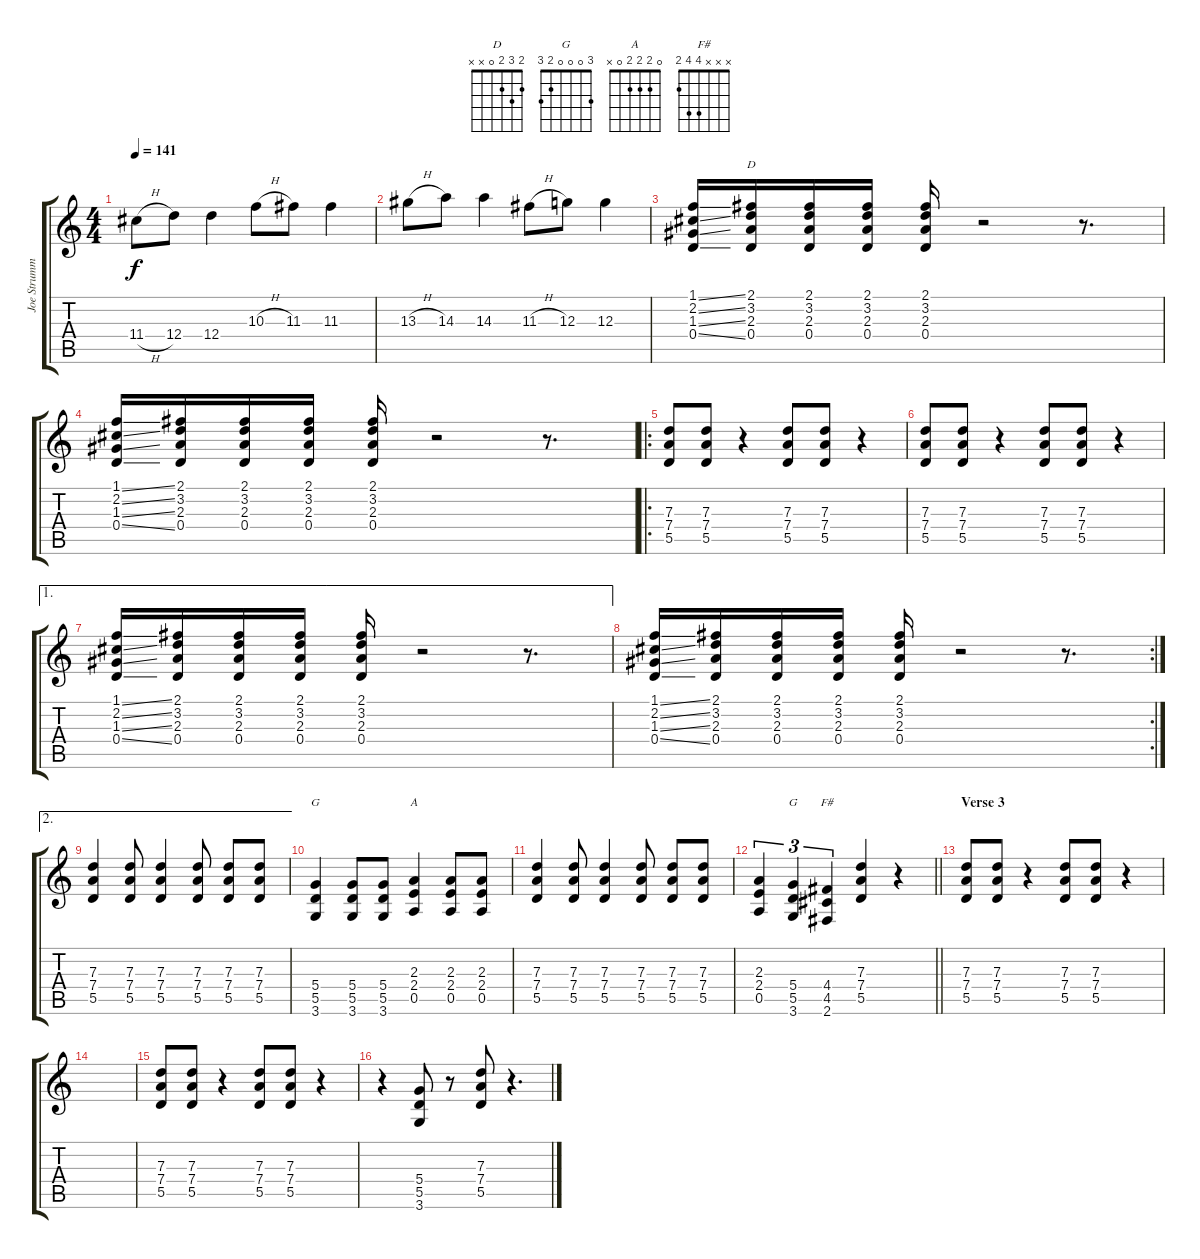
\track ("Joe Strummer - Rhythm Guitar" "Joe Strumm") {instrument distortionguitar}
\staff {score tabs}
\tuning (E4 B3 G3 D3 A2 E2) {hide}
\chord ("D" 2 3 2 0 x x)
\chord ("G" 3 0 0 0 x x)
\chord ("A" 0 2 2 2 0 x)
\chord ("G" 3 0 0 0 2 3)
\chord ("F#" x x x 4 4 2)
\ts (4 4)
\tempo 141
\clef g2
\ks c
11.4{h}.8{dy f} 12.4.8 12.4.4 10.3{h}.8 11.3.8 11.3.4 |
13.3{h}.8 14.3.8 14.3.4 11.3{h}.8 12.3.8 12.3.4 |
(1.1{ss} 2.2{ss} 1.3{ss} 0.4{ss}).16 (2.1 3.2 2.3 0.4).16{ch "D"} (2.1 3.2 2.3 0.4).16 (2.1 3.2 2.3 0.4).16 (2.1 3.2 2.3 0.4).16 r.2 r.8{d} |
(1.1{ss} 2.2{ss} 1.3{ss} 0.4{ss}).16 (2.1 3.2 2.3 0.4).16 (2.1 3.2 2.3 0.4).16 (2.1 3.2 2.3 0.4).16 (2.1 3.2 2.3 0.4).16 r.2 r.8{d} |
\ro
(7.3 7.4 5.5).8 (7.3 7.4 5.5).8 r.4 (7.3 7.4 5.5).8 (7.3 7.4 5.5).8 r.4 |
(7.3 7.4 5.5).8 (7.3 7.4 5.5).8 r.4 (7.3 7.4 5.5).8 (7.3 7.4 5.5).8 r.4 |
\ae 1
(1.1{ss} 2.2{ss} 1.3{ss} 0.4{ss}).16 (2.1 3.2 2.3 0.4).16 (2.1 3.2 2.3 0.4).16 (2.1 3.2 2.3 0.4).16 (2.1 3.2 2.3 0.4).16 r.2 r.8{d} |
\rc 2
(1.1{ss} 2.2{ss} 1.3{ss} 0.4{ss}).16 (2.1 3.2 2.3 0.4).16 (2.1 3.2 2.3 0.4).16 (2.1 3.2 2.3 0.4).16 (2.1 3.2 2.3 0.4).16 r.2 r.8{d} |
\ae 2
(7.3 7.4 5.5).4 (7.3 7.4 5.5).8 (7.3 7.4 5.5).4 (7.3 7.4 5.5).8 (7.3 7.4 5.5).8 (7.3 7.4 5.5).8 |
(5.4 5.5 3.6).4{ch "G"} (5.4 5.5 3.6).8 (5.4 5.5 3.6).8 (2.3 2.4 0.5).4{ch "A"} (2.3 2.4 0.5).8 (2.3 2.4 0.5).8 |
(7.3 7.4 5.5).4 (7.3 7.4 5.5).8 (7.3 7.4 5.5).4 (7.3 7.4 5.5).8 (7.3 7.4 5.5).8 (7.3 7.4 5.5).8 |
\barLineRight lightlight
(2.3 2.4 0.5).4{tu (3 2)} (5.4 5.5 3.6).4{tu (3 2) ch "G"} (4.4 4.5 2.6).4{tu (3 2) ch "F#"} (7.3 7.4 5.5).4 r.4 |
\section ("" "Verse 3")
(7.3 7.4 5.5).8 (7.3 7.4 5.5).8 r.4 (7.3 7.4 5.5).8 (7.3 7.4 5.5).8 r.4 |
|
(7.3 7.4 5.5).8 (7.3 7.4 5.5).8 r.4 (7.3 7.4 5.5).8 (7.3 7.4 5.5).8 r.4 |
r.4 (5.4 5.5 3.6).8 r.8 (7.3 7.4 5.5).8 r.4{d}
